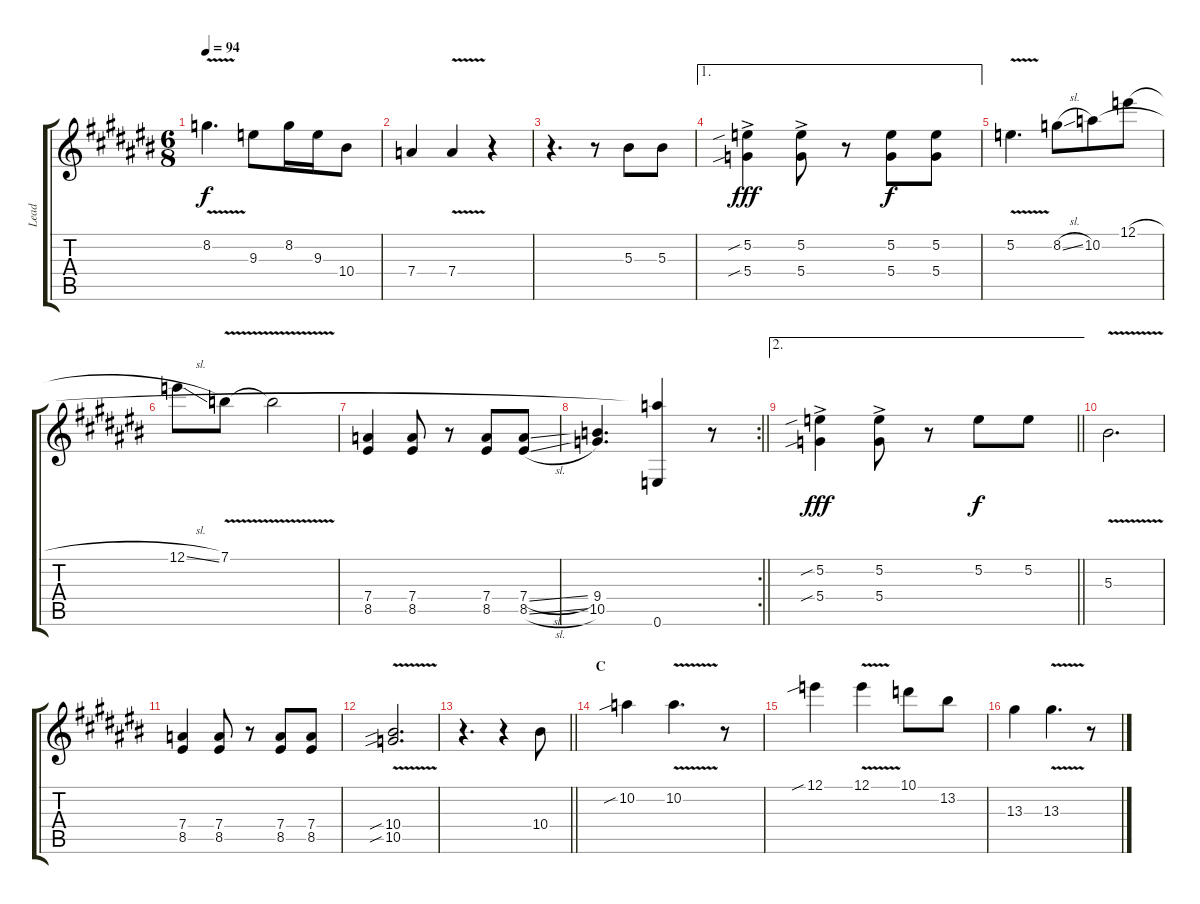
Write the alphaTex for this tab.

\track ("Lead" "Lead") {instrument overdrivenguitar}
\staff {score tabs}
\tuning (E4 B3 G3 D3 A2 E2) {hide}
\ts (6 8)
\tempo 94
\clef g2
\ks c#
8.2{v}.4{d dy f} 9.3.8 8.2.16 9.3.16 10.4.8 |
7.4.4 7.4{v}.4 r.4 |
r.4{d} r.8 5.3.8 5.3.8 |
\ae 1
(5.2{sib ac} 5.4{sib}).4{dy fff} (5.2{ac} 5.4).8 r.8 (5.2 5.4).8{dy f} (5.2 5.4).8 |
5.2{v}.4{d} 8.2{sl}.8 10.2.8 12.1{h}.8 |
12.1{sl}.8 7.1{v}.8 7.1{t}.2 |
(7.4 8.5).4 (7.4 8.5).8 r.8 (7.4 8.5).8 (7.4{sl} 8.5{sl}).8 |
\rc 2
\barLineRight lightlight
(9.4 10.5).4{d} (10.2{t} 0.6).4 r.8 |
\ae 2
\barLineRight lightlight
(5.2{sib ac} 5.4{sib}).4{dy fff} (5.2{ac} 5.4).8 r.8 5.2.8{dy f} 5.2.8 |
5.3{v}.2{d} |
(7.4 8.5).4 (7.4 8.5).8 r.8 (7.4 8.5).8 (7.4 8.5).8 |
(10.4{v sib} 10.5{v sib}).2{d} |
\barLineRight lightlight
r.4{d} r.4 10.4.8 |
\section ("" "C")
10.2{sib}.4 10.2{v}.4{d} r.8 |
12.1{sib}.4 12.1{v}.4 10.1.8 13.2.8 |
13.3.4 13.3{v}.4{d} r.8
